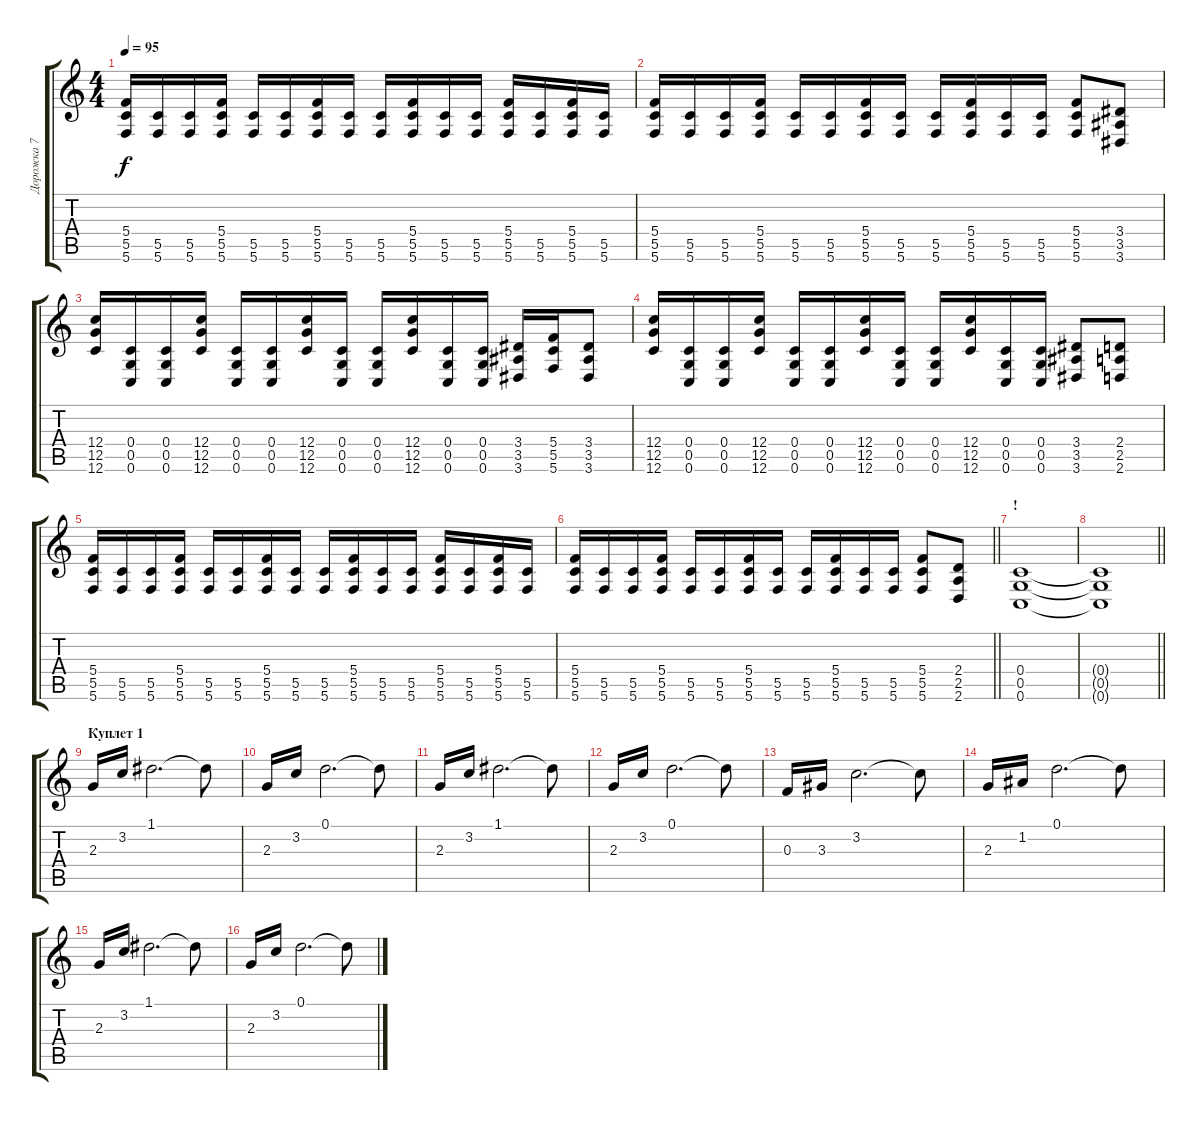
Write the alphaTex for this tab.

\track ("Дорожка 7" "Дорожка 7") {instrument overdrivenguitar}
\staff {score tabs}
\tuning (D4 A3 F3 C3 G2 C2) {hide}
\ts (4 4)
\tempo 95
\clef g2
\ks c
(5.4 5.5 5.6).16{dy f} (5.5 5.6).16 (5.5 5.6).16 (5.4 5.5 5.6).16 (5.5 5.6).16 (5.5 5.6).16 (5.4 5.5 5.6).16 (5.5 5.6).16 (5.5 5.6).16 (5.4 5.5 5.6).16 (5.5 5.6).16 (5.5 5.6).16 (5.4 5.5 5.6).16 (5.5 5.6).16 (5.4 5.5 5.6).16 (5.5 5.6).16 |
(5.4 5.5 5.6).16 (5.5 5.6).16 (5.5 5.6).16 (5.4 5.5 5.6).16 (5.5 5.6).16 (5.5 5.6).16 (5.4 5.5 5.6).16 (5.5 5.6).16 (5.5 5.6).16 (5.4 5.5 5.6).16 (5.5 5.6).16 (5.5 5.6).16 (5.4 5.5 5.6).8 (3.4 3.5 3.6).8 |
(12.4 12.5 12.6).16 (0.4 0.5 0.6).16 (0.4 0.5 0.6).16 (12.4 12.5 12.6).16 (0.4 0.5 0.6).16 (0.4 0.5 0.6).16 (12.4 12.5 12.6).16 (0.4 0.5 0.6).16 (0.4 0.5 0.6).16 (12.4 12.5 12.6).16 (0.4 0.5 0.6).16 (0.4 0.5 0.6).16 (3.4 3.5 3.6).16 (5.4 5.5 5.6).16 (3.4 3.5 3.6).8 |
(12.4 12.5 12.6).16 (0.4 0.5 0.6).16 (0.4 0.5 0.6).16 (12.4 12.5 12.6).16 (0.4 0.5 0.6).16 (0.4 0.5 0.6).16 (12.4 12.5 12.6).16 (0.4 0.5 0.6).16 (0.4 0.5 0.6).16 (12.4 12.5 12.6).16 (0.4 0.5 0.6).16 (0.4 0.5 0.6).16 (3.4 3.5 3.6).8 (2.4 2.5 2.6).8 |
(5.4 5.5 5.6).16 (5.5 5.6).16 (5.5 5.6).16 (5.4 5.5 5.6).16 (5.5 5.6).16 (5.5 5.6).16 (5.4 5.5 5.6).16 (5.5 5.6).16 (5.5 5.6).16 (5.4 5.5 5.6).16 (5.5 5.6).16 (5.5 5.6).16 (5.4 5.5 5.6).16 (5.5 5.6).16 (5.4 5.5 5.6).16 (5.5 5.6).16 |
\barLineRight lightlight
(5.4 5.5 5.6).16 (5.5 5.6).16 (5.5 5.6).16 (5.4 5.5 5.6).16 (5.5 5.6).16 (5.5 5.6).16 (5.4 5.5 5.6).16 (5.5 5.6).16 (5.5 5.6).16 (5.4 5.5 5.6).16 (5.5 5.6).16 (5.5 5.6).16 (5.4 5.5 5.6).8 (2.4 2.5 2.6).8 |
\section ("" "!")
(0.4 0.5 0.6).1{volume 5} |
\barLineRight lightlight
(0.4{t} 0.5{t} 0.6{t}).1 |
\section ("" "Куплет 1")
2.3.16{volume 8 instrument electricguitarmuted} 3.2.16 1.1.2{d} 1.1{t}.8 |
2.3.16 3.2.16 0.1.2{d} 0.1{t}.8 |
2.3.16 3.2.16 1.1.2{d} 1.1{t}.8 |
2.3.16 3.2.16 0.1.2{d} 0.1{t}.8 |
0.3.16 3.3.16 3.2.2{d} 3.2{t}.8 |
2.3.16 1.2.16 0.1.2{d} 0.1{t}.8 |
2.3.16 3.2.16 1.1.2{d} 1.1{t}.8 |
2.3.16 3.2.16 0.1.2{d} 0.1{t}.8
